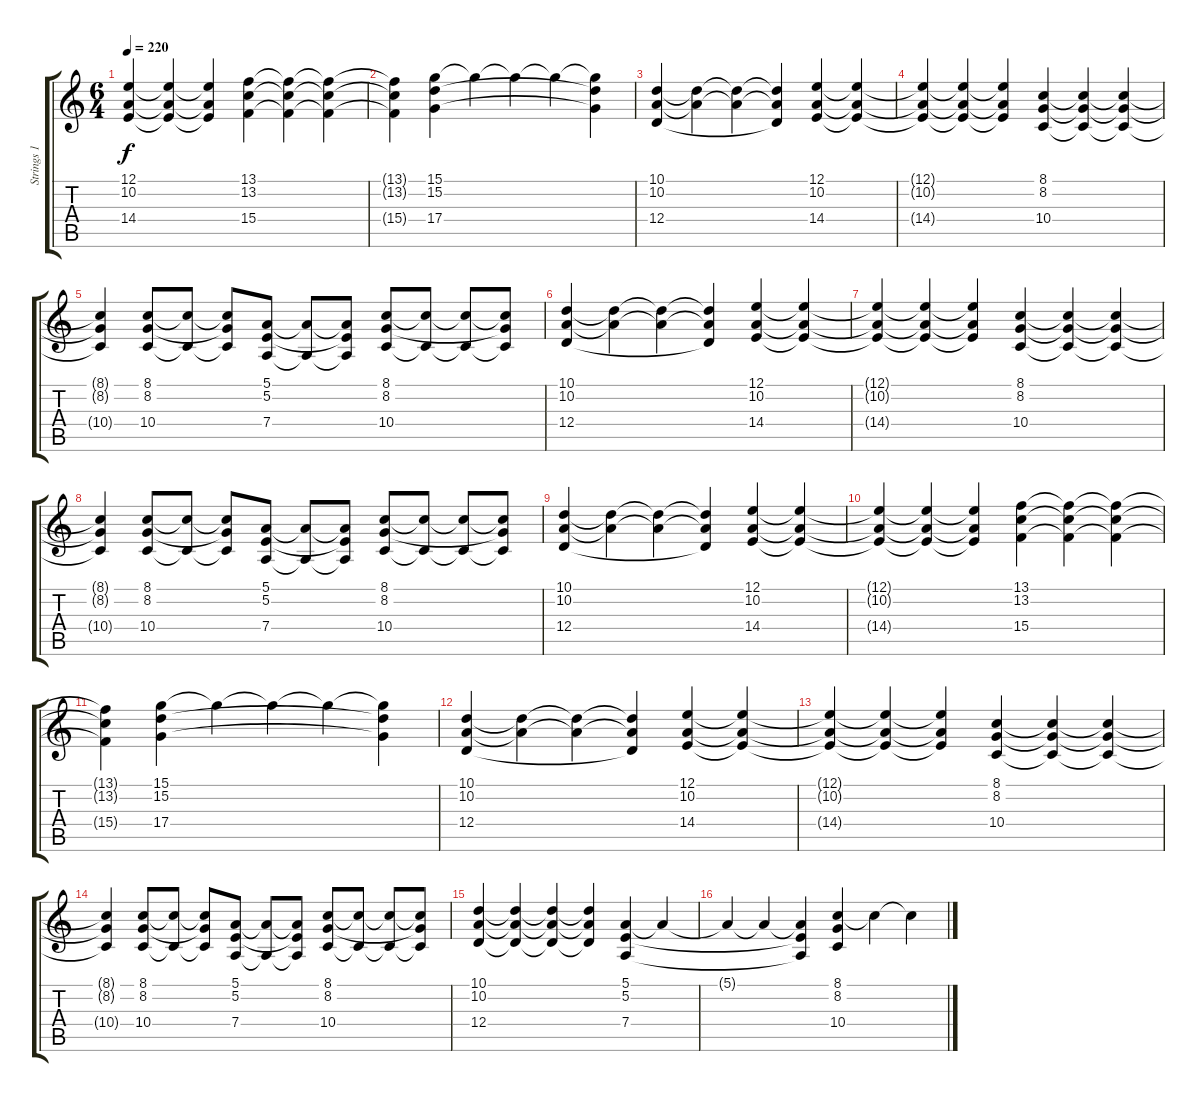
\track ("Strings 1" "Strings 1") {instrument stringensemble1}
\staff {score tabs}
\tuning (E4 B3 G3 D3 A2 E2) {hide}
\ts (6 4)
\tempo 220
\clef g2
\ks c
(12.1{t} 10.2{t} 14.4{t}).4{dy f} (12.1{t} 10.2{t} 14.4{t}).4 (12.1{t} 10.2{t} 14.4{t}).4 (13.1 13.2 15.4).4 (13.1{t} 13.2{t} 15.4{t}).4 (13.1{t} 13.2{t} 15.4{t}).4 |
(13.1{t} 13.2{t} 15.4{t}).4 (15.1 15.2 17.4).4 15.1{t}.4 15.1{t}.4 15.1{t}.4 (15.1{t} 15.2{t} 17.4{t}).4 |
(10.1 10.2 12.4).4 (10.1{t} 10.2{t}).4 (10.1{t} 10.2{t}).4 (10.1{t} 10.2{t} 12.4{t}).4 (12.1 10.2 14.4).4 (12.1{t} 10.2{t} 14.4{t}).4 |
(12.1{t} 10.2{t} 14.4{t}).4 (12.1{t} 10.2{t} 14.4{t}).4 (12.1{t} 10.2{t} 14.4{t}).4 (8.1 8.2 10.4).4 (8.1{t} 8.2{t} 10.4{t}).4 (8.1{t} 8.2{t} 10.4{t}).4 |
(8.1{t} 8.2{t} 10.4{t}).4 (8.1 8.2 10.4).8 (8.1{t} 10.4{t}).8 (8.1{t} 8.2{t} 10.4{t}).8 (5.1 5.2 7.4).8 (5.1{t} 7.4{t}).8 (5.1{t} 5.2{t} 7.4{t}).8 (8.1 8.2 10.4).8 (8.1{t} 10.4{t}).8 (8.1{t} 10.4{t}).8 (8.1{t} 8.2{t} 10.4{t}).8 |
(10.1 10.2 12.4).4 (10.1{t} 10.2{t}).4 (10.1{t} 10.2{t}).4 (10.1{t} 10.2{t} 12.4{t}).4 (12.1 10.2 14.4).4 (12.1{t} 10.2{t} 14.4{t}).4 |
(12.1{t} 10.2{t} 14.4{t}).4 (12.1{t} 10.2{t} 14.4{t}).4 (12.1{t} 10.2{t} 14.4{t}).4 (8.1 8.2 10.4).4 (8.1{t} 8.2{t} 10.4{t}).4 (8.1{t} 8.2{t} 10.4{t}).4 |
(8.1{t} 8.2{t} 10.4{t}).4 (8.1 8.2 10.4).8 (8.1{t} 10.4{t}).8 (8.1{t} 8.2{t} 10.4{t}).8 (5.1 5.2 7.4).8 (5.1{t} 7.4{t}).8 (5.1{t} 5.2{t} 7.4{t}).8 (8.1 8.2 10.4).8 (8.1{t} 10.4{t}).8 (8.1{t} 10.4{t}).8 (8.1{t} 8.2{t} 10.4{t}).8 |
(10.1 10.2 12.4).4 (10.1{t} 10.2{t}).4 (10.1{t} 10.2{t}).4 (10.1{t} 10.2{t} 12.4{t}).4 (12.1 10.2 14.4).4 (12.1{t} 10.2{t} 14.4{t}).4 |
(12.1{t} 10.2{t} 14.4{t}).4 (12.1{t} 10.2{t} 14.4{t}).4 (12.1{t} 10.2{t} 14.4{t}).4 (13.1 13.2 15.4).4 (13.1{t} 13.2{t} 15.4{t}).4 (13.1{t} 13.2{t} 15.4{t}).4 |
(13.1{t} 13.2{t} 15.4{t}).4 (15.1 15.2 17.4).4 15.1{t}.4 15.1{t}.4 15.1{t}.4 (15.1{t} 15.2{t} 17.4{t}).4 |
(10.1 10.2 12.4).4 (10.1{t} 10.2{t}).4 (10.1{t} 10.2{t}).4 (10.1{t} 10.2{t} 12.4{t}).4 (12.1 10.2 14.4).4 (12.1{t} 10.2{t} 14.4{t}).4 |
(12.1{t} 10.2{t} 14.4{t}).4 (12.1{t} 10.2{t} 14.4{t}).4 (12.1{t} 10.2{t} 14.4{t}).4 (8.1 8.2 10.4).4 (8.1{t} 8.2{t} 10.4{t}).4 (8.1{t} 8.2{t} 10.4{t}).4 |
(8.1{t} 8.2{t} 10.4{t}).4 (8.1 8.2 10.4).8 (8.1{t} 10.4{t}).8 (8.1{t} 8.2{t} 10.4{t}).8 (5.1 5.2 7.4).8 (5.1{t} 7.4{t}).8 (5.1{t} 5.2{t} 7.4{t}).8 (8.1 8.2 10.4).8 (8.1{t} 10.4{t}).8 (8.1{t} 10.4{t}).8 (8.1{t} 8.2{t} 10.4{t}).8 |
(10.1 10.2 12.4).4 (10.1{t} 10.2{t} 12.4{t}).4 (10.1{t} 10.2{t} 12.4{t}).4 (10.1{t} 10.2{t} 12.4{t}).4 (5.1 5.2 7.4).4 5.1{t}.4 |
5.1{t}.4 5.1{t}.4 (5.1{t} 5.2{t} 7.4{t}).4 (8.1 8.2 10.4).4 8.1{t}.4 8.1{t}.4
